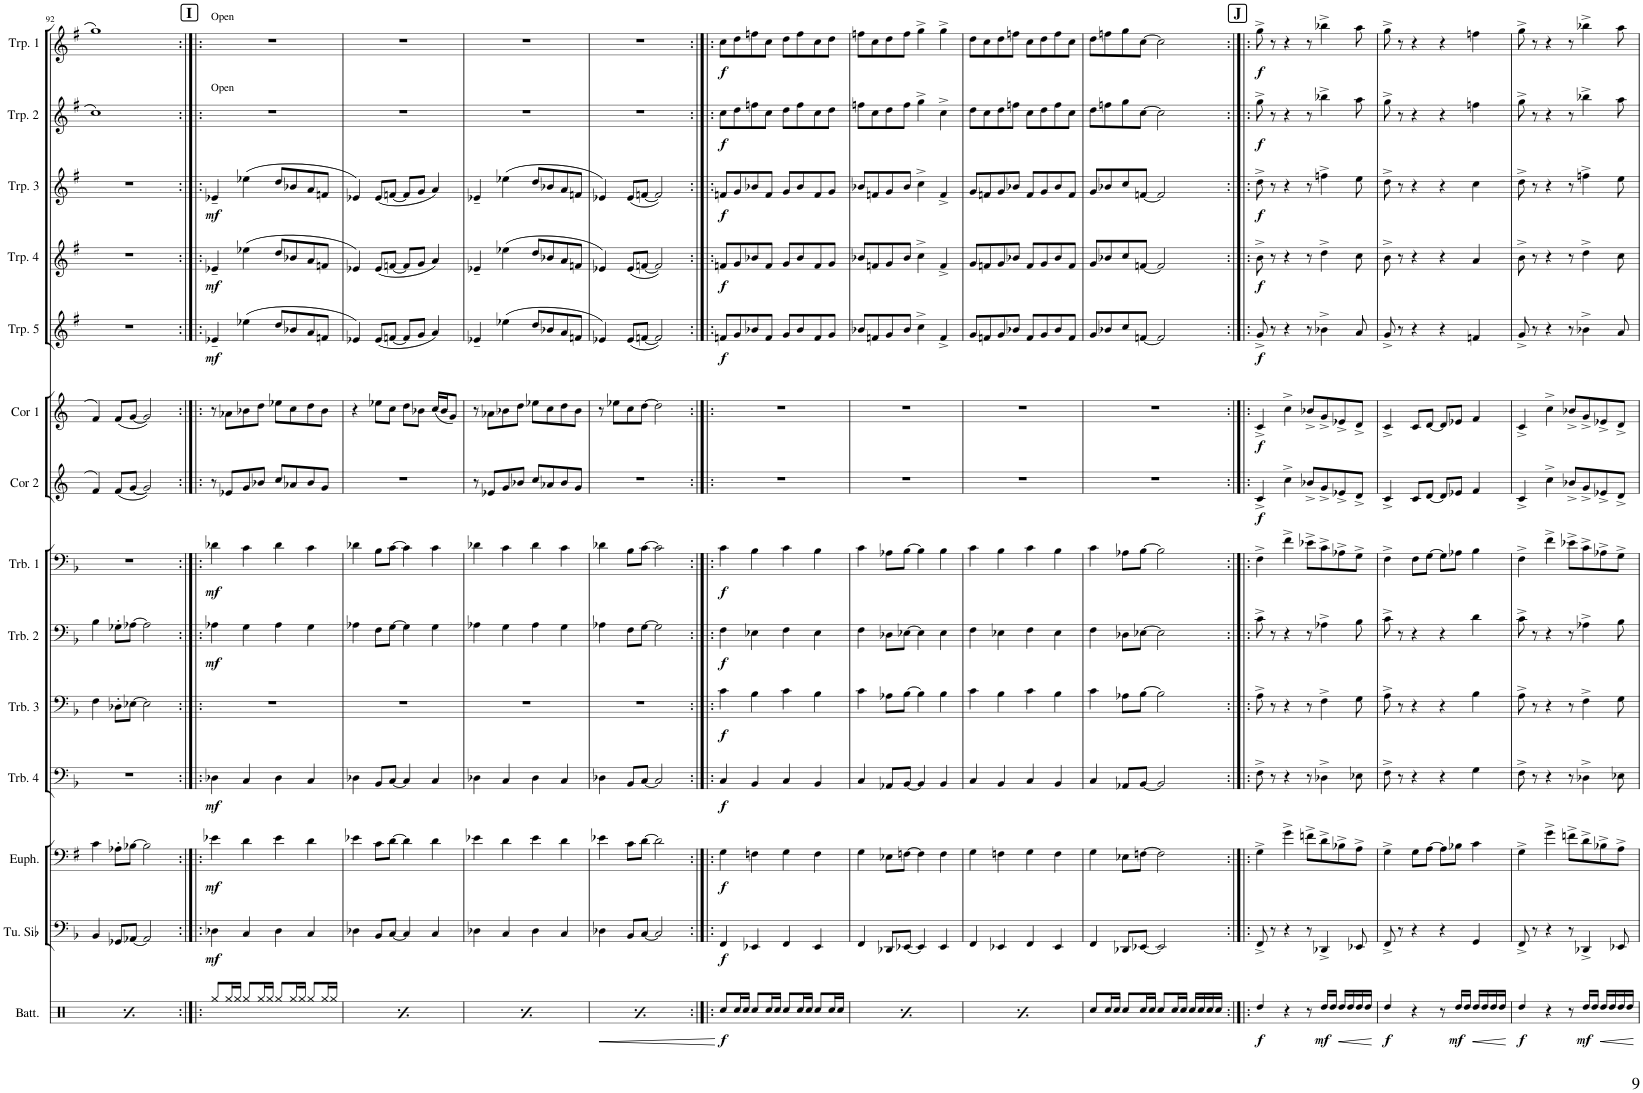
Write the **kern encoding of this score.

**kern	**dynam	**kern	**dynam	**kern	**dynam	**kern	**dynam	**kern	**dynam	**kern	**dynam	**kern	**dynam	**kern	**dynam	**kern	**dynam	**kern	**dynam	**kern	**dynam	**kern	**dynam	**kern	**dynam	**kern	**dynam
*part14	*part14	*part13	*part13	*part12	*part12	*part11	*part11	*part10	*part10	*part9	*part9	*part8	*part8	*part7	*part7	*part6	*part6	*part5	*part5	*part4	*part4	*part3	*part3	*part2	*part2	*part1	*part1
*staff14	*staff14	*staff13	*staff13	*staff12	*staff12	*staff11	*staff11	*staff10	*staff10	*staff9	*staff9	*staff8	*staff8	*staff7	*staff7	*staff6	*staff6	*staff5	*staff5	*staff4	*staff4	*staff3	*staff3	*staff2	*staff2	*staff1	*staff1
*I"Batterie	*	*I"Tuba en Sib	*	*I"Euphonium	*	*I"Trombone 4	*	*I"Trombone 3	*	*I"Trombone 2	*	*I"Trombone 1	*	*I"Cor 2	*	*I"Cor 1	*	*I"Trompette 5	*	*I"Trompette 4	*	*I"Trompette 3	*	*I"Trompette 2	*	*I"Trompette 1	*
*I'Batt.	*	*I'Tu. Sib	*	*I'Euph.	*	*I'Trb. 4	*	*I'Trb. 3	*	*I'Trb. 2	*	*I'Trb. 1	*	*I'Cor 2	*	*I'Cor 1	*	*I'Trp. 5	*	*I'Trp. 4	*	*I'Trp. 3	*	*I'Trp. 2	*	*I'Trp. 1	*
!!LO:PB:g=z
*clefX	*	*clefF4	*	*clefF4	*	*clefF4	*	*clefF4	*	*clefF4	*	*clefF4	*	*clefG2	*	*clefG2	*	*clefG2	*	*clefG2	*	*clefG2	*	*clefG2	*	*clefG2	*
*	*	*	*	*Trd1c2	*	*	*	*	*	*	*	*	*	*Trd4c7	*	*Trd4c7	*	*Trd1c2	*	*Trd1c2	*	*Trd1c2	*	*Trd1c2	*	*Trd1c2	*
*k[]	*	*k[b-]	*	*k[f#]	*	*k[b-]	*	*k[b-]	*	*k[b-]	*	*k[b-]	*	*k[]	*	*k[]	*	*k[f#]	*	*k[f#]	*	*k[f#]	*	*k[f#]	*	*k[f#]	*
*M4/4	*	*M4/4	*	*M4/4	*	*M4/4	*	*M4/4	*	*M4/4	*	*M4/4	*	*M4/4	*	*M4/4	*	*M4/4	*	*M4/4	*	*M4/4	*	*M4/4	*	*M4/4	*
=92	=92	=92	=92	=92	=92	=92	=92	=92	=92	=92	=92	=92	=92	=92	=92	=92	=92	=92	=92	=92	=92	=92	=92	=92	=92	=92	=92
8Rgg/L	.	4BB-/	.	4c\	.	1r	.	4F\	.	4B-\	.	1r	.	4f/	.	4f/	.	1r	.	1r	.	1r	.	1cc	.	1gg	.
16Rgg/L	.	.	.	.	.	.	.	.	.	.	.	.	.	.	.	.	.	.	.	.	.	.	.	.	.	.	.
16Rgg/JJ	.	.	.	.	.	.	.	.	.	.	.	.	.	.	.	.	.	.	.	.	.	.	.	.	.	.	.
8Rgg/L	.	8GG-X/L	.	8A-X'\L	.	.	.	8D-X'\L	.	8G-X'\L	.	.	.	(8f/L	.	(8f/L	.	.	.	.	.	.	.	.	.	.	.
16Rgg/L	.	[8AA-X/J	.	[8B-X\J	.	.	.	[8E-X\J	.	[8A-X\J	.	.	.	[8g/J	.	[8g/J	.	.	.	.	.	.	.	.	.	.	.
16Rgg/JJ	.	.	.	.	.	.	.	.	.	.	.	.	.	.	.	.	.	.	.	.	.	.	.	.	.	.	.
8Rgg/L	.	2AA-/]	.	2B-\]	.	.	.	2E-\]	.	2A-\]	.	.	.	2g/])	.	2g/])	.	.	.	.	.	.	.	.	.	.	.
16Rgg/L	.	.	.	.	.	.	.	.	.	.	.	.	.	.	.	.	.	.	.	.	.	.	.	.	.	.	.
16Rgg/JJ	.	.	.	.	.	.	.	.	.	.	.	.	.	.	.	.	.	.	.	.	.	.	.	.	.	.	.
8Rgg/L	.	.	.	.	.	.	.	.	.	.	.	.	.	.	.	.	.	.	.	.	.	.	.	.	.	.	.
16Rgg/L	.	.	.	.	.	.	.	.	.	.	.	.	.	.	.	.	.	.	.	.	.	.	.	.	.	.	.
16Rgg/JJ	.	.	.	.	.	.	.	.	.	.	.	.	.	.	.	.	.	.	.	.	.	.	.	.	.	.	.
!!LO:REH:place=s1:a:B:cj:fs=14:t=I
=93:|!|:	=93:|!|:	=93:|!|:	=93:|!|:	=93:|!|:	=93:|!|:	=93:|!|:	=93:|!|:	=93:|!|:	=93:|!|:	=93:|!|:	=93:|!|:	=93:|!|:	=93:|!|:	=93:|!|:	=93:|!|:	=93:|!|:	=93:|!|:	=93:|!|:	=93:|!|:	=93:|!|:	=93:|!|:	=93:|!|:	=93:|!|:	=93:|!|:	=93:|!|:	=93:|!|:	=93:|!|:
!	!	!	!	!	!	!	!	!	!	!	!	!	!	!	!	!	!	!	!	!	!	!	!	!	!	!LO:TX:a:t=Open	!
!	!	!	!	!	!	!	!	!	!	!	!	!	!	!	!	!	!	!	!	!	!	!	!	!LO:TX:a:t=Open	!	!	!
!	!	!	!LO:DY:b	!	!LO:DY:b	!	!LO:DY:b	!	!	!	!LO:DY:b	!	!LO:DY:b	!	!	!	!	!	!LO:DY:b	!	!LO:DY:b	!	!LO:DY:b	!	!	!	!
8Rgg/L	.	4D-X\	mf	4e-X\	mf	4D-X\	mf	1r	.	4A-X\	mf	4d-X\	mf	8r	.	8r	.	4e-X~/	mf	4e-X~/	mf	4e-X~/	mf	1r	.	1r	.
16Rgg/L	.	.	.	.	.	.	.	.	.	.	.	.	.	8e-X/L	.	8a-X\L	.	.	.	.	.	.	.	.	.	.	.
16Rgg/JJ	.	.	.	.	.	.	.	.	.	.	.	.	.	.	.	.	.	.	.	.	.	.	.	.	.	.	.
8Rgg/L	.	4C/	.	4d\	.	4C/	.	.	.	4G\	.	4c\	.	8g/	.	8b-X\	.	(4ee-X\	.	(4ee-X\	.	(4ee-X\	.	.	.	.	.
16Rgg/L	.	.	.	.	.	.	.	.	.	.	.	.	.	8b-X/J	.	8dd\J	.	.	.	.	.	.	.	.	.	.	.
16Rgg/JJ	.	.	.	.	.	.	.	.	.	.	.	.	.	.	.	.	.	.	.	.	.	.	.	.	.	.	.
8Rgg/L	.	4D-\	.	4e-\	.	4D-\	.	.	.	4A-\	.	4d-\	.	8cc/L	.	8ee-X\L	.	8dd/L	.	8dd/L	.	8dd/L	.	.	.	.	.
16Rgg/L	.	.	.	.	.	.	.	.	.	.	.	.	.	8a-X/	.	8cc\	.	8b-X/	.	8b-X/	.	8b-X/	.	.	.	.	.
16Rgg/JJ	.	.	.	.	.	.	.	.	.	.	.	.	.	.	.	.	.	.	.	.	.	.	.	.	.	.	.
8Rgg/L	.	4C/	.	4d\	.	4C/	.	.	.	4G\	.	4c\	.	8b-/	.	8dd\	.	8a/	.	8a/	.	8a/	.	.	.	.	.
16Rgg/L	.	.	.	.	.	.	.	.	.	.	.	.	.	8g/J	.	8b-\J	.	8fn/J	.	8fn/J	.	8fn/J	.	.	.	.	.
16Rgg/JJ	.	.	.	.	.	.	.	.	.	.	.	.	.	.	.	.	.	.	.	.	.	.	.	.	.	.	.
=94	=94	=94	=94	=94	=94	=94	=94	=94	=94	=94	=94	=94	=94	=94	=94	=94	=94	=94	=94	=94	=94	=94	=94	=94	=94	=94	=94
8Rgg/L	.	4D-X\	.	4e-X\	.	4D-X\	.	1r	.	4A-X\	.	4d-X\	.	1r	.	4r	.	4e-X/)	.	4e-X/)	.	4e-X/)	.	1r	.	1r	.
16Rgg/L	.	.	.	.	.	.	.	.	.	.	.	.	.	.	.	.	.	.	.	.	.	.	.	.	.	.	.
16Rgg/JJ	.	.	.	.	.	.	.	.	.	.	.	.	.	.	.	.	.	.	.	.	.	.	.	.	.	.	.
8Rgg/L	.	8BB-/L	.	8c\L	.	8BB-/L	.	.	.	8F\L	.	8B-\L	.	.	.	8ee-X\L	.	(8e-/L	.	(8e-/L	.	(8e-/L	.	.	.	.	.
16Rgg/L	.	[8C/J	.	[8d\J	.	[8C/J	.	.	.	[8G\J	.	[8c\J	.	.	.	8cc\J	.	[8fn/J	.	[8fn/J	.	[8fn/J	.	.	.	.	.
16Rgg/JJ	.	.	.	.	.	.	.	.	.	.	.	.	.	.	.	.	.	.	.	.	.	.	.	.	.	.	.
8Rgg/L	.	4C/]	.	4d\]	.	4C/]	.	.	.	4G\]	.	4c\]	.	.	.	8dd\L	.	8f/L]	.	8f/L]	.	8f/L]	.	.	.	.	.
16Rgg/L	.	.	.	.	.	.	.	.	.	.	.	.	.	.	.	8b-X\J	.	8g/J	.	8g/J	.	8g/J	.	.	.	.	.
16Rgg/JJ	.	.	.	.	.	.	.	.	.	.	.	.	.	.	.	.	.	.	.	.	.	.	.	.	.	.	.
8Rgg/L	.	4C/	.	4d\	.	4C/	.	.	.	4G\	.	4c\	.	.	.	(16cc/LL	.	4a/)	.	4a/)	.	4a/)	.	.	.	.	.
.	.	.	.	.	.	.	.	.	.	.	.	.	.	.	.	16b-/J	.	.	.	.	.	.	.	.	.	.	.
16Rgg/L	.	.	.	.	.	.	.	.	.	.	.	.	.	.	.	8g/J)	.	.	.	.	.	.	.	.	.	.	.
16Rgg/JJ	.	.	.	.	.	.	.	.	.	.	.	.	.	.	.	.	.	.	.	.	.	.	.	.	.	.	.
=95	=95	=95	=95	=95	=95	=95	=95	=95	=95	=95	=95	=95	=95	=95	=95	=95	=95	=95	=95	=95	=95	=95	=95	=95	=95	=95	=95
8Rgg/L	.	4D-X\	.	4e-X\	.	4D-X\	.	1r	.	4A-X\	.	4d-X\	.	8r	.	8r	.	4e-X~/	.	4e-X~/	.	4e-X~/	.	1r	.	1r	.
16Rgg/L	.	.	.	.	.	.	.	.	.	.	.	.	.	8e-X/L	.	8a-X\L	.	.	.	.	.	.	.	.	.	.	.
16Rgg/JJ	.	.	.	.	.	.	.	.	.	.	.	.	.	.	.	.	.	.	.	.	.	.	.	.	.	.	.
8Rgg/L	.	4C/	.	4d\	.	4C/	.	.	.	4G\	.	4c\	.	8g/	.	8b-X\	.	(4ee-X\	.	(4ee-X\	.	(4ee-X\	.	.	.	.	.
16Rgg/L	.	.	.	.	.	.	.	.	.	.	.	.	.	8b-X/J	.	8dd\J	.	.	.	.	.	.	.	.	.	.	.
16Rgg/JJ	.	.	.	.	.	.	.	.	.	.	.	.	.	.	.	.	.	.	.	.	.	.	.	.	.	.	.
8Rgg/L	.	4D-\	.	4e-\	.	4D-\	.	.	.	4A-\	.	4d-\	.	8cc/L	.	8ee-X\L	.	8dd/L	.	8dd/L	.	8dd/L	.	.	.	.	.
16Rgg/L	.	.	.	.	.	.	.	.	.	.	.	.	.	8a-X/	.	8cc\	.	8b-X/	.	8b-X/	.	8b-X/	.	.	.	.	.
16Rgg/JJ	.	.	.	.	.	.	.	.	.	.	.	.	.	.	.	.	.	.	.	.	.	.	.	.	.	.	.
8Rgg/L	.	4C/	.	4d\	.	4C/	.	.	.	4G\	.	4c\	.	8b-/	.	8dd\	.	8a/	.	8a/	.	8a/	.	.	.	.	.
16Rgg/L	.	.	.	.	.	.	.	.	.	.	.	.	.	8g/J	.	8b-\J	.	8fn/J	.	8fn/J	.	8fn/J	.	.	.	.	.
16Rgg/JJ	.	.	.	.	.	.	.	.	.	.	.	.	.	.	.	.	.	.	.	.	.	.	.	.	.	.	.
=96	=96	=96	=96	=96	=96	=96	=96	=96	=96	=96	=96	=96	=96	=96	=96	=96	=96	=96	=96	=96	=96	=96	=96	=96	=96	=96	=96
8Rgg/L	.	4D-X\	.	4e-X\	.	4D-X\	.	1r	.	4A-X\	.	4d-X\	.	1r	.	8r	.	4e-X/)	.	4e-X/)	.	4e-X/)	.	1r	.	1r	.
16Rgg/L	.	.	.	.	.	.	.	.	.	.	.	.	.	.	.	8ee-X\L	.	.	.	.	.	.	.	.	.	.	.
16Rgg/JJ	.	.	.	.	.	.	.	.	.	.	.	.	.	.	.	.	.	.	.	.	.	.	.	.	.	.	.
8Rgg/L	.	8BB-/L	.	8c\L	.	8BB-/L	.	.	.	8F\L	.	8B-\L	.	.	.	8cc\	.	(8e-/L	.	(8e-/L	.	(8e-/L	.	.	.	.	.
16Rgg/L	.	[8C/J	.	[8d\J	.	[8C/J	.	.	.	[8G\J	.	[8c\J	.	.	.	[8dd\J	.	[8fn/J	.	[8fn/J	.	[8fn/J	.	.	.	.	.
16Rgg/JJ	.	.	.	.	.	.	.	.	.	.	.	.	.	.	.	.	.	.	.	.	.	.	.	.	.	.	.
8Rgg/L	.	2C/]	.	2d\]	.	2C/]	.	.	.	2G\]	.	2c\]	.	.	.	2dd\]	.	2f/])	.	2f/])	.	2f/])	.	.	.	.	.
16Rgg/L	.	.	.	.	.	.	.	.	.	.	.	.	.	.	.	.	.	.	.	.	.	.	.	.	.	.	.
16Rgg/JJ	.	.	.	.	.	.	.	.	.	.	.	.	.	.	.	.	.	.	.	.	.	.	.	.	.	.	.
8Rgg/L	.	.	.	.	.	.	.	.	.	.	.	.	.	.	.	.	.	.	.	.	.	.	.	.	.	.	.
16Rgg/L	.	.	.	.	.	.	.	.	.	.	.	.	.	.	.	.	.	.	.	.	.	.	.	.	.	.	.
16Rgg/JJ	.	.	.	.	.	.	.	.	.	.	.	.	.	.	.	.	.	.	.	.	.	.	.	.	.	.	.
=97:|!|:	=97:|!|:	=97:|!|:	=97:|!|:	=97:|!|:	=97:|!|:	=97:|!|:	=97:|!|:	=97:|!|:	=97:|!|:	=97:|!|:	=97:|!|:	=97:|!|:	=97:|!|:	=97:|!|:	=97:|!|:	=97:|!|:	=97:|!|:	=97:|!|:	=97:|!|:	=97:|!|:	=97:|!|:	=97:|!|:	=97:|!|:	=97:|!|:	=97:|!|:	=97:|!|:	=97:|!|:
!	!LO:DY:b	!	!LO:DY:b	!	!LO:DY:b	!	!LO:DY:b	!	!LO:DY:b	!	!LO:DY:b	!	!LO:DY:b	!	!	!	!	!	!LO:DY:b	!	!LO:DY:b	!	!LO:DY:b	!	!LO:DY:b	!	!LO:DY:b
8Rcc/L	f	4FF/	f	4G\	f	4C/	f	4c\	f	4F\	f	4c\	f	1r	.	1r	.	8fn/L	f	8fn/L	f	8fn/L	f	8cc\L	f	8cc\L	f
16Rcc/L	.	.	.	.	.	.	.	.	.	.	.	.	.	.	.	.	.	8g/	.	8g/	.	8g/	.	8dd\	.	8dd\	.
16Rcc/JJ	.	.	.	.	.	.	.	.	.	.	.	.	.	.	.	.	.	.	.	.	.	.	.	.	.	.	.
8Rcc/L	.	4EE-X/	.	4Fn\	.	4BB-/	.	4B-\	.	4E-X\	.	4B-\	.	.	.	.	.	8b-X/	.	8b-X/	.	8b-X/	.	8ffn\	.	8ffn\	.
16Rcc/L	.	.	.	.	.	.	.	.	.	.	.	.	.	.	.	.	.	8f/J	.	8f/J	.	8f/J	.	8cc\J	.	8cc\J	.
16Rcc/JJ	.	.	.	.	.	.	.	.	.	.	.	.	.	.	.	.	.	.	.	.	.	.	.	.	.	.	.
8Rcc/L	.	4FF/	.	4G\	.	4C/	.	4c\	.	4F\	.	4c\	.	.	.	.	.	8g/L	.	8g/L	.	8g/L	.	8dd\L	.	8dd\L	.
16Rcc/L	.	.	.	.	.	.	.	.	.	.	.	.	.	.	.	.	.	8b-/	.	8b-/	.	8b-/	.	8ff\	.	8ff\	.
16Rcc/JJ	.	.	.	.	.	.	.	.	.	.	.	.	.	.	.	.	.	.	.	.	.	.	.	.	.	.	.
8Rcc/L	.	4EE-/	.	4F\	.	4BB-/	.	4B-\	.	4E-\	.	4B-\	.	.	.	.	.	8f/	.	8f/	.	8f/	.	8cc\	.	8cc\	.
16Rcc/L	.	.	.	.	.	.	.	.	.	.	.	.	.	.	.	.	.	8g/J	.	8g/J	.	8g/J	.	8dd\J	.	8dd\J	.
16Rcc/JJ	.	.	.	.	.	.	.	.	.	.	.	.	.	.	.	.	.	.	.	.	.	.	.	.	.	.	.
=98	=98	=98	=98	=98	=98	=98	=98	=98	=98	=98	=98	=98	=98	=98	=98	=98	=98	=98	=98	=98	=98	=98	=98	=98	=98	=98	=98
!	!LO:DY:b	!	!	!	!	!	!	!	!	!	!	!	!	!	!	!	!	!	!	!	!	!	!	!	!	!	!
8Rcc/L	f	4FF/	.	4G\	.	4C/	.	4c\	.	4F\	.	4c\	.	1r	.	1r	.	8b-X/L	.	8b-X/L	.	8b-X/L	.	8ffn\L	.	8ffn\L	.
16Rcc/L	.	.	.	.	.	.	.	.	.	.	.	.	.	.	.	.	.	8fn/	.	8fn/	.	8fn/	.	8cc\	.	8cc\	.
16Rcc/JJ	.	.	.	.	.	.	.	.	.	.	.	.	.	.	.	.	.	.	.	.	.	.	.	.	.	.	.
8Rcc/L	.	8DD-X/L	.	8E-X\L	.	8AA-X/L	.	8A-X\L	.	8D-X\L	.	8A-X\L	.	.	.	.	.	8g/	.	8g/	.	8g/	.	8dd\	.	8dd\	.
16Rcc/L	.	[8EE-X/J	.	[8Fn\J	.	[8BB-/J	.	[8B-\J	.	[8E-X\J	.	[8B-\J	.	.	.	.	.	8b-/J	.	8b-/J	.	8b-/J	.	8ff\J	.	8ff\J	.
16Rcc/JJ	.	.	.	.	.	.	.	.	.	.	.	.	.	.	.	.	.	.	.	.	.	.	.	.	.	.	.
8Rcc/L	.	4EE-/]	.	4F\]	.	4BB-/]	.	4B-\]	.	4E-\]	.	4B-\]	.	.	.	.	.	4cc^\	.	4cc^\	.	4cc^\	.	4gg^\	.	4gg^\	.
16Rcc/L	.	.	.	.	.	.	.	.	.	.	.	.	.	.	.	.	.	.	.	.	.	.	.	.	.	.	.
16Rcc/JJ	.	.	.	.	.	.	.	.	.	.	.	.	.	.	.	.	.	.	.	.	.	.	.	.	.	.	.
8Rcc/L	.	4EE-/	.	4F\	.	4BB-/	.	4B-\	.	4E-\	.	4B-\	.	.	.	.	.	4f^/	.	4f^/	.	4f^/	.	4cc^\	.	4gg^\	.
16Rcc/L	.	.	.	.	.	.	.	.	.	.	.	.	.	.	.	.	.	.	.	.	.	.	.	.	.	.	.
16Rcc/JJ	.	.	.	.	.	.	.	.	.	.	.	.	.	.	.	.	.	.	.	.	.	.	.	.	.	.	.
=99	=99	=99	=99	=99	=99	=99	=99	=99	=99	=99	=99	=99	=99	=99	=99	=99	=99	=99	=99	=99	=99	=99	=99	=99	=99	=99	=99
!	!LO:DY:b	!	!	!	!	!	!	!	!	!	!	!	!	!	!	!	!	!	!	!	!	!	!	!	!	!	!
8Rcc/L	f	4FF/	.	4G\	.	4C/	.	4c\	.	4F\	.	4c\	.	1r	.	1r	.	8g/L	.	8g/L	.	8g/L	.	8dd\L	.	8dd\L	.
16Rcc/L	.	.	.	.	.	.	.	.	.	.	.	.	.	.	.	.	.	8fn/	.	8fn/	.	8fn/	.	8cc\	.	8cc\	.
16Rcc/JJ	.	.	.	.	.	.	.	.	.	.	.	.	.	.	.	.	.	.	.	.	.	.	.	.	.	.	.
8Rcc/L	.	4EE-X/	.	4Fn\	.	4BB-/	.	4B-\	.	4E-X\	.	4B-\	.	.	.	.	.	8g/	.	8g/	.	8g/	.	8dd\	.	8dd\	.
16Rcc/L	.	.	.	.	.	.	.	.	.	.	.	.	.	.	.	.	.	8b-X/J	.	8b-X/J	.	8b-X/J	.	8ffn\J	.	8ffn\J	.
16Rcc/JJ	.	.	.	.	.	.	.	.	.	.	.	.	.	.	.	.	.	.	.	.	.	.	.	.	.	.	.
8Rcc/L	.	4FF/	.	4G\	.	4C/	.	4c\	.	4F\	.	4c\	.	.	.	.	.	8f/L	.	8f/L	.	8f/L	.	8cc\L	.	8cc\L	.
16Rcc/L	.	.	.	.	.	.	.	.	.	.	.	.	.	.	.	.	.	8g/	.	8g/	.	8g/	.	8dd\	.	8dd\	.
16Rcc/JJ	.	.	.	.	.	.	.	.	.	.	.	.	.	.	.	.	.	.	.	.	.	.	.	.	.	.	.
8Rcc/L	.	4EE-/	.	4F\	.	4BB-/	.	4B-\	.	4E-\	.	4B-\	.	.	.	.	.	8b-/	.	8b-/	.	8b-/	.	8ff\	.	8ff\	.
16Rcc/L	.	.	.	.	.	.	.	.	.	.	.	.	.	.	.	.	.	8f/J	.	8f/J	.	8f/J	.	8cc\J	.	8cc\J	.
16Rcc/JJ	.	.	.	.	.	.	.	.	.	.	.	.	.	.	.	.	.	.	.	.	.	.	.	.	.	.	.
=100	=100	=100	=100	=100	=100	=100	=100	=100	=100	=100	=100	=100	=100	=100	=100	=100	=100	=100	=100	=100	=100	=100	=100	=100	=100	=100	=100
8Rcc/L	.	4FF/	.	4G\	.	4C/	.	4c\	.	4F\	.	4c\	.	1r	.	1r	.	8g/L	.	8g/L	.	8g/L	.	8dd\L	.	8dd\L	.
16Rcc/L	.	.	.	.	.	.	.	.	.	.	.	.	.	.	.	.	.	8b-X/	.	8b-X/	.	8b-X/	.	8ffn\	.	8ffn\	.
16Rcc/JJ	.	.	.	.	.	.	.	.	.	.	.	.	.	.	.	.	.	.	.	.	.	.	.	.	.	.	.
8Rcc/L	.	8DD-X/L	.	8E-X\L	.	8AA-X/L	.	8A-X\L	.	8D-X\L	.	8A-X\L	.	.	.	.	.	8cc/	.	8cc/	.	8cc/	.	8gg\	.	8gg\	.
16Rcc/L	.	[8EE-X/J	.	[8Fn\J	.	[8BB-/J	.	[8B-\J	.	[8E-X\J	.	[8B-\J	.	.	.	.	.	[8fn/J	.	[8fn/J	.	[8fn/J	.	[8cc\J	.	[8cc\J	.
16Rcc/JJ	.	.	.	.	.	.	.	.	.	.	.	.	.	.	.	.	.	.	.	.	.	.	.	.	.	.	.
8Rcc/L	.	2EE-/]	.	2F\]	.	2BB-/]	.	2B-\]	.	2E-\]	.	2B-\]	.	.	.	.	.	2f/]	.	2f/]	.	2f/]	.	2cc\]	.	2cc\]	.
16Rcc/L	.	.	.	.	.	.	.	.	.	.	.	.	.	.	.	.	.	.	.	.	.	.	.	.	.	.	.
16Rcc/JJ	.	.	.	.	.	.	.	.	.	.	.	.	.	.	.	.	.	.	.	.	.	.	.	.	.	.	.
16Rcc/LL	.	.	.	.	.	.	.	.	.	.	.	.	.	.	.	.	.	.	.	.	.	.	.	.	.	.	.
16Rcc/	.	.	.	.	.	.	.	.	.	.	.	.	.	.	.	.	.	.	.	.	.	.	.	.	.	.	.
16Rcc/	.	.	.	.	.	.	.	.	.	.	.	.	.	.	.	.	.	.	.	.	.	.	.	.	.	.	.
16Rcc/JJ	.	.	.	.	.	.	.	.	.	.	.	.	.	.	.	.	.	.	.	.	.	.	.	.	.	.	.
!!LO:REH:place=s1:a:B:cj:fs=14:t=J
=101:|!|:	=101:|!|:	=101:|!|:	=101:|!|:	=101:|!|:	=101:|!|:	=101:|!|:	=101:|!|:	=101:|!|:	=101:|!|:	=101:|!|:	=101:|!|:	=101:|!|:	=101:|!|:	=101:|!|:	=101:|!|:	=101:|!|:	=101:|!|:	=101:|!|:	=101:|!|:	=101:|!|:	=101:|!|:	=101:|!|:	=101:|!|:	=101:|!|:	=101:|!|:	=101:|!|:	=101:|!|:
!	!LO:DY:b	!	!	!	!	!	!	!	!	!	!	!	!	!	!LO:DY:b	!	!LO:DY:b	!	!LO:DY:b	!	!LO:DY:b	!	!LO:DY:b	!	!LO:DY:b	!	!LO:DY:b
4Rdd/	f	8FF^/	.	4G^\	.	8F^\	.	8A^\	.	8c^\	.	4F^\	.	4c^/	f	4c^/	f	8g^/	f	8b^\	f	8dd^\	f	8gg^\	f	8gg^\	f
.	.	8r	.	.	.	8r	.	8r	.	8r	.	.	.	.	.	.	.	8r	.	8r	.	8r	.	8r	.	8r	.
4r	.	4r	.	4g^\	.	4r	.	4r	.	4r	.	4f^\	.	4cc^\	.	4cc^\	.	4r	.	4r	.	4r	.	4r	.	4r	.
8r	.	8r	.	8fn^\L	.	8r	.	8r	.	8r	.	8e-X^\L	.	8b-X^/L	.	8b-X^/L	.	8r	.	8r	.	8r	.	8r	.	8r	.
!	!LO:DY:b	!	!	!	!	!	!	!	!	!	!	!	!	!	!	!	!	!	!	!	!	!	!	!	!	!	!
16Rdd/LL	mf	4DD-X^/	.	8d^\	.	4D-X^\	.	4F^\	.	4A-X^\	.	8c^\	.	8g^/	.	8g^/	.	4b-X^\	.	4dd^\	.	4ffn^\	.	4bb-X^\	.	4bb-X^\	.
16Rdd/JJ	.	.	.	.	.	.	.	.	.	.	.	.	.	.	.	.	.	.	.	.	.	.	.	.	.	.	.
16Rdd/LL	.	.	.	8B-X^\	.	.	.	.	.	.	.	8A-X^\	.	8e-X^/	.	8e-X^/	.	.	.	.	.	.	.	.	.	.	.
16Rdd/	.	.	.	.	.	.	.	.	.	.	.	.	.	.	.	.	.	.	.	.	.	.	.	.	.	.	.
16Rdd/	.	8EE-X/	.	8A^\J	.	8E-X\	.	8G\	.	8B-\	.	8G^\J	.	8d^/J	.	8d^/J	.	8a/	.	8cc\	.	8ee\	.	8aa\	.	8aa\	.
16Rdd/JJ	.	.	.	.	.	.	.	.	.	.	.	.	.	.	.	.	.	.	.	.	.	.	.	.	.	.	.
=102	=102	=102	=102	=102	=102	=102	=102	=102	=102	=102	=102	=102	=102	=102	=102	=102	=102	=102	=102	=102	=102	=102	=102	=102	=102	=102	=102
!	!LO:DY:b	!	!	!	!	!	!	!	!	!	!	!	!	!	!	!	!	!	!	!	!	!	!	!	!	!	!
4Rdd/	f	8FF^/	.	4G^\	.	8F^\	.	8A^\	.	8c^\	.	4F^\	.	4c^/	.	4c^/	.	8g^/	.	8b^\	.	8dd^\	.	8gg^\	.	8gg^\	.
.	.	8r	.	.	.	8r	.	8r	.	8r	.	.	.	.	.	.	.	8r	.	8r	.	8r	.	8r	.	8r	.
4r	.	4r	.	8G\L	.	4r	.	4r	.	4r	.	8F\L	.	8c/L	.	8c/L	.	4r	.	4r	.	4r	.	4r	.	4r	.
.	.	.	.	[8A\J	.	.	.	.	.	.	.	[8G\J	.	[8d/J	.	[8d/J	.	.	.	.	.	.	.	.	.	.	.
8r	.	4r	.	8A\L]	.	4r	.	4r	.	4r	.	8G\L]	.	8d/L]	.	8d/L]	.	4r	.	4r	.	4r	.	4r	.	4r	.
!	!LO:DY:b	!	!	!	!	!	!	!	!	!	!	!	!	!	!	!	!	!	!	!	!	!	!	!	!	!	!
16Rdd/LL	mf	.	.	8B-X\J	.	.	.	.	.	.	.	8A-X\J	.	8e-X/J	.	8e-X/J	.	.	.	.	.	.	.	.	.	.	.
16Rdd/JJ	.	.	.	.	.	.	.	.	.	.	.	.	.	.	.	.	.	.	.	.	.	.	.	.	.	.	.
16Rdd/LL	.	4GG/	.	4c\	.	4G\	.	4B-\	.	4d\	.	4B-\	.	4f/	.	4f/	.	4fn/	.	4a/	.	4cc\	.	4ffn\	.	4ffn\	.
16Rdd/	.	.	.	.	.	.	.	.	.	.	.	.	.	.	.	.	.	.	.	.	.	.	.	.	.	.	.
16Rdd/	.	.	.	.	.	.	.	.	.	.	.	.	.	.	.	.	.	.	.	.	.	.	.	.	.	.	.
16Rdd/JJ	.	.	.	.	.	.	.	.	.	.	.	.	.	.	.	.	.	.	.	.	.	.	.	.	.	.	.
=103	=103	=103	=103	=103	=103	=103	=103	=103	=103	=103	=103	=103	=103	=103	=103	=103	=103	=103	=103	=103	=103	=103	=103	=103	=103	=103	=103
!	!LO:DY:b	!	!	!	!	!	!	!	!	!	!	!	!	!	!	!	!	!	!	!	!	!	!	!	!	!	!
4Rdd/	f	8FF^/	.	4G^\	.	8F^\	.	8A^\	.	8c^\	.	4F^\	.	4c^/	.	4c^/	.	8g^/	.	8b^\	.	8dd^\	.	8gg^\	.	8gg^\	.
.	.	8r	.	.	.	8r	.	8r	.	8r	.	.	.	.	.	.	.	8r	.	8r	.	8r	.	8r	.	8r	.
4r	.	4r	.	4g^\	.	4r	.	4r	.	4r	.	4f^\	.	4cc^\	.	4cc^\	.	4r	.	4r	.	4r	.	4r	.	4r	.
8r	.	8r	.	8fn^\L	.	8r	.	8r	.	8r	.	8e-X^\L	.	8b-X^/L	.	8b-X^/L	.	8r	.	8r	.	8r	.	8r	.	8r	.
!	!LO:DY:b	!	!	!	!	!	!	!	!	!	!	!	!	!	!	!	!	!	!	!	!	!	!	!	!	!	!
16Rdd/LL	mf	4DD-X^/	.	8d^\	.	4D-X^\	.	4F^\	.	4A-X^\	.	8c^\	.	8g^/	.	8g^/	.	4b-X^\	.	4dd^\	.	4ffn^\	.	4bb-X^\	.	4bb-X^\	.
16Rdd/JJ	.	.	.	.	.	.	.	.	.	.	.	.	.	.	.	.	.	.	.	.	.	.	.	.	.	.	.
16Rdd/LL	.	.	.	8B-X^\	.	.	.	.	.	.	.	8A-X^\	.	8e-X^/	.	8e-X^/	.	.	.	.	.	.	.	.	.	.	.
16Rdd/	.	.	.	.	.	.	.	.	.	.	.	.	.	.	.	.	.	.	.	.	.	.	.	.	.	.	.
16Rdd/	.	8EE-X/	.	8A^\J	.	8E-X\	.	8G\	.	8B-\	.	8G^\J	.	8d^/J	.	8d^/J	.	8a/	.	8cc\	.	8ee\	.	8aa\	.	8aa\	.
16Rdd/JJ	.	.	.	.	.	.	.	.	.	.	.	.	.	.	.	.	.	.	.	.	.	.	.	.	.	.	.
=	=	=	=	=	=	=	=	=	=	=	=	=	=	=	=	=	=	=	=	=	=	=	=	=	=	=	=
*-	*-	*-	*-	*-	*-	*-	*-	*-	*-	*-	*-	*-	*-	*-	*-	*-	*-	*-	*-	*-	*-	*-	*-	*-	*-	*-	*-
